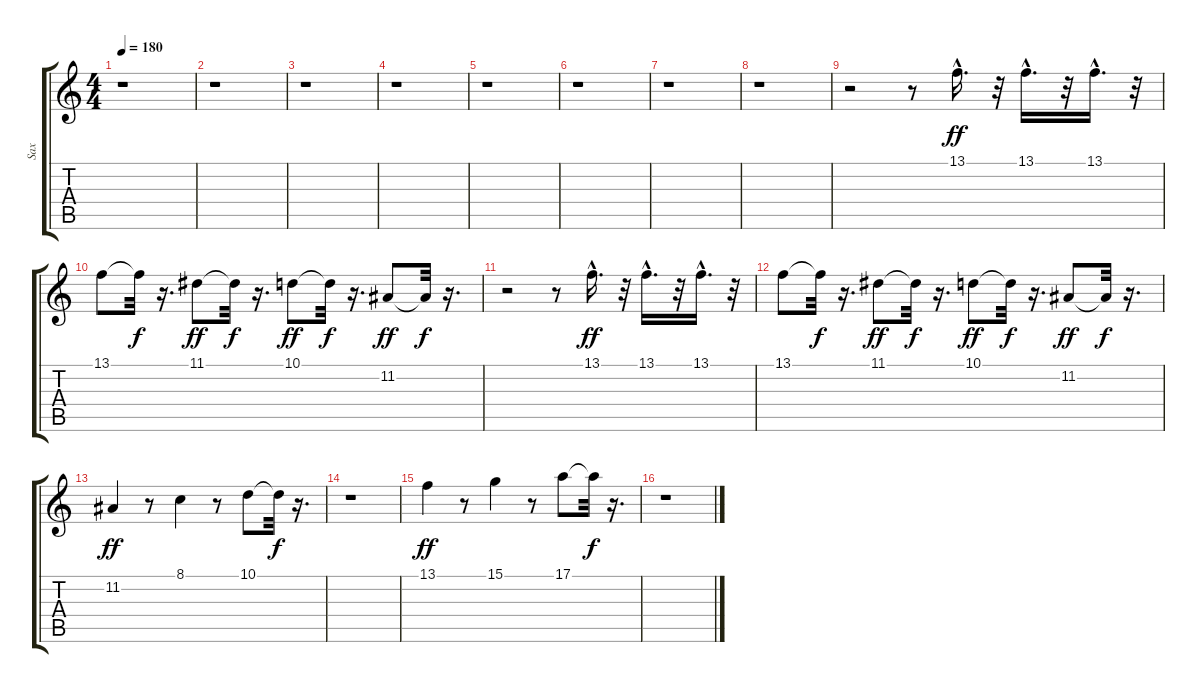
\track ("Sax" "Sax") {instrument altosax}
\staff {score tabs}
\tuning (E4 B3 G3 D3 A2 E2) {hide}
\ts (4 4)
\tempo 180
\clef g2
\ks c
r.1{dy f} |
r.1 |
r.1 |
r.1 |
r.1 |
r.1 |
r.1 |
r.1 |
r.2 r.8 13.1{hac}.16{d dy ff volume 11} r.32 13.1{hac}.16{d} r.32 13.1{hac}.16{d} r.32 |
13.1.8 13.1{t}.32{dy f} r.16{d} 11.1.8{dy ff} 11.1{t}.32{dy f} r.16{d} 10.1.8{dy ff} 10.1{t}.32{dy f} r.16{d} 11.2.8{dy ff} 11.2{t}.32{dy f} r.16{d} |
r.2 r.8 13.1{hac}.16{d dy ff} r.32 13.1{hac}.16{d} r.32 13.1{hac}.16{d} r.32 |
13.1.8 13.1{t}.32{dy f} r.16{d} 11.1.8{dy ff} 11.1{t}.32{dy f} r.16{d} 10.1.8{dy ff} 10.1{t}.32{dy f} r.16{d} 11.2.8{dy ff} 11.2{t}.32{dy f} r.16{d} |
11.2.4{dy ff} r.8 8.1.4 r.8 10.1.8 10.1{t}.32{dy f} r.16{d} |
r.1 |
13.1.4{dy ff} r.8 15.1.4 r.8 17.1.8 17.1{t}.32{dy f} r.16{d} |
r.1
